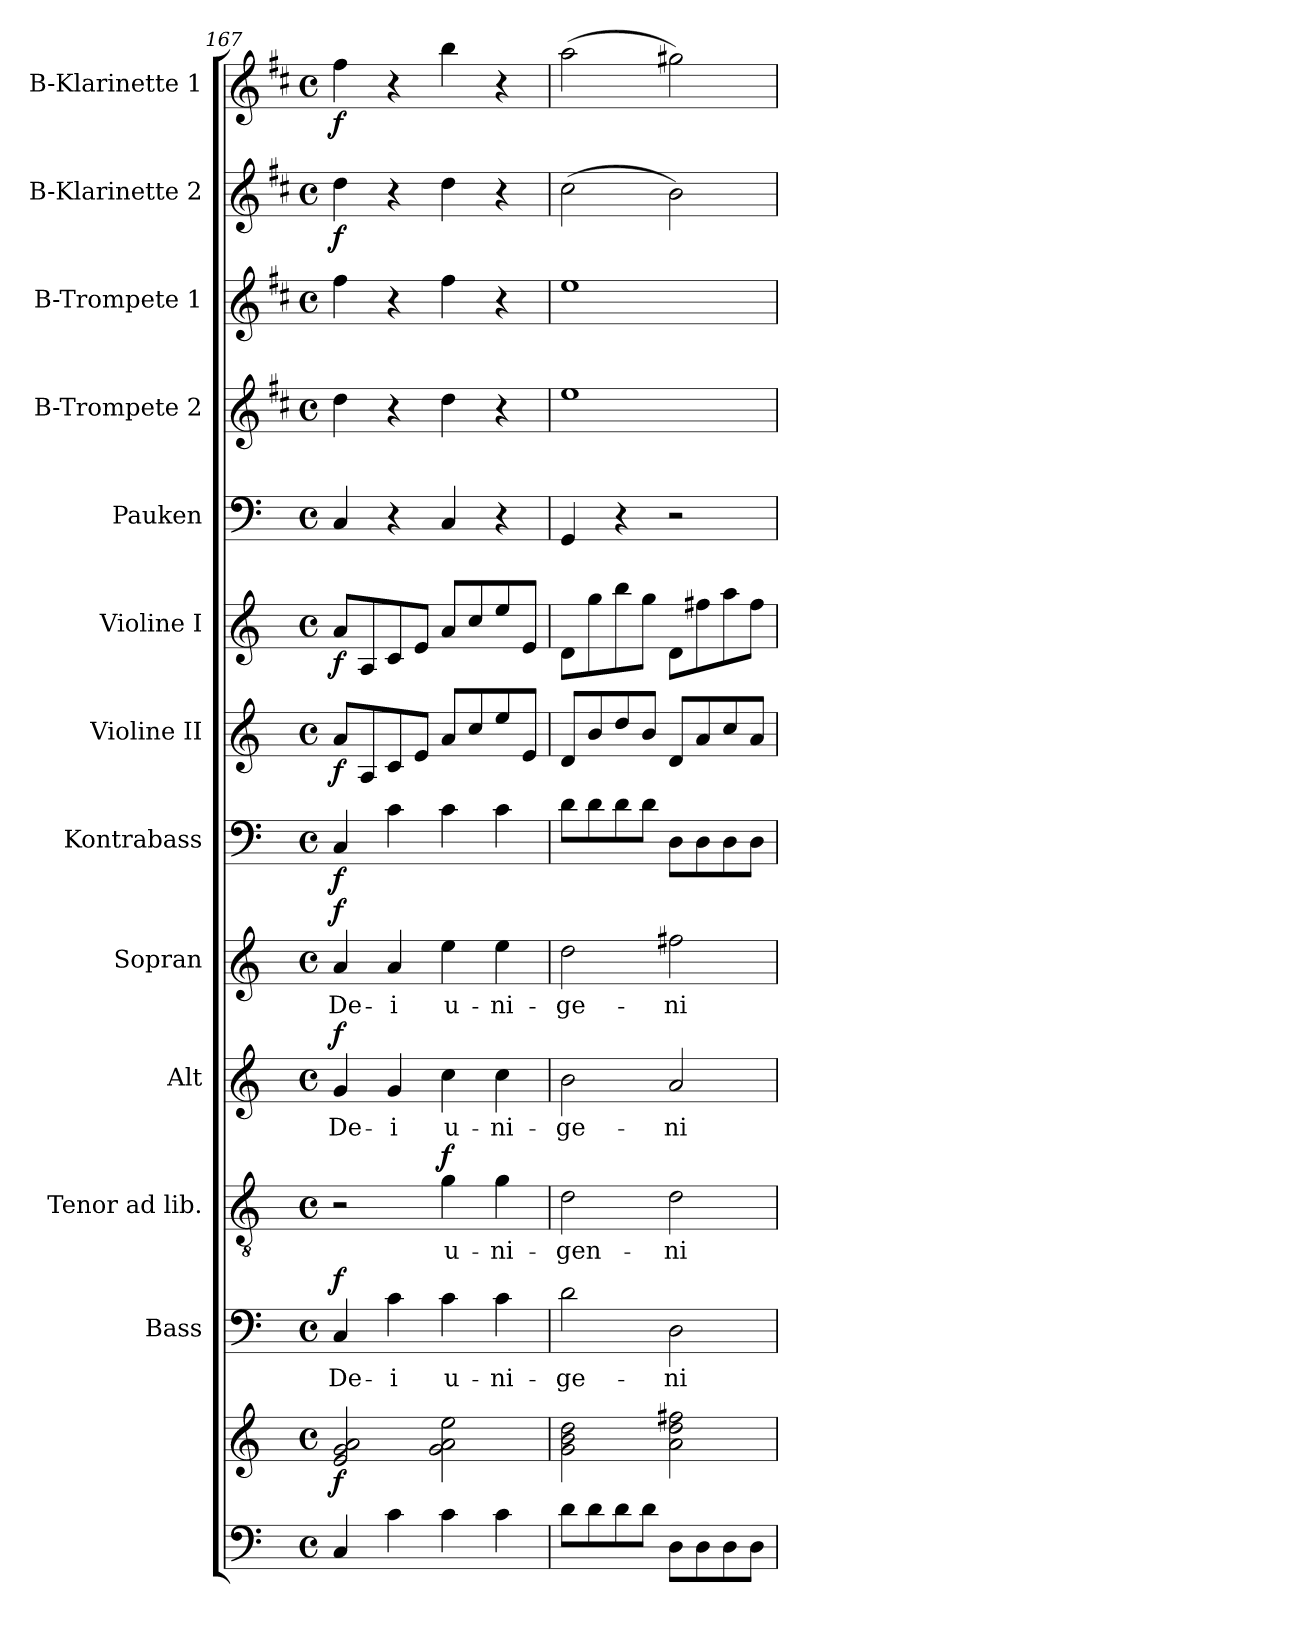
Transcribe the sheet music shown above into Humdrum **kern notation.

**kern	**kern	**dynam	**kern	**text	**dynam	**kern	**text	**dynam	**kern	**text	**dynam	**kern	**text	**dynam	**kern	**dynam	**kern	**dynam	**kern	**dynam	**kern	**kern	**kern	**kern	**dynam	**kern	**dynam
*part13	*part13	*part13	*part12	*part12	*part12	*part11	*part11	*part11	*part10	*part10	*part10	*part9	*part9	*part9	*part8	*part8	*part7	*part7	*part6	*part6	*part5	*part4	*part3	*part2	*part2	*part1	*part1
*staff14	*staff13	*staff13/14	*staff12	*staff12	*staff12	*staff11	*staff11	*staff11	*staff10	*staff10	*staff10	*staff9	*staff9	*staff9	*staff8	*staff8	*staff7	*staff7	*staff6	*staff6	*staff5	*staff4	*staff3	*staff2	*staff2	*staff1	*staff1
*	*	*	*I"Bass	*	*	*I"Tenor ad lib.	*	*	*I"Alt	*	*	*I"Sopran	*	*	*I"Kontrabass	*	*I"Violine II	*	*I"Violine I	*	*I"Pauken	*I"B-Trompete 2	*I"B-Trompete 1	*I"B-Klarinette 2	*	*I"B-Klarinette 1	*
*	*	*	*I'B.	*	*	*I'T.	*	*	*I'A.	*	*	*I'S.	*	*	*I'Kb.	*	*I'Vl. II	*	*I'Vl. I	*	*I'Pk.	*I'Trp. 2	*I'Trp. 1	*I'B Kl. 2	*	*I'B Kl. 1	*
*clefF4	*clefG2	*	*clefF4	*	*	*clefGv2	*	*	*clefG2	*	*	*clefG2	*	*	*clefF4	*	*clefG2	*	*clefG2	*	*clefF4	*clefG2	*clefG2	*clefG2	*	*clefG2	*
*	*	*	*	*	*	*	*	*	*	*	*	*	*	*	*ITrd7c12	*	*	*	*	*	*	*ITrd1c2	*ITrd1c2	*ITrd1c2	*	*ITrd1c2	*
*k[]	*k[]	*	*k[]	*	*	*k[]	*	*	*k[]	*	*	*k[]	*	*	*k[]	*	*k[]	*	*k[]	*	*k[]	*k[]	*k[]	*k[]	*	*k[]	*
*C:	*C:	*	*C:	*	*	*C:	*	*	*C:	*	*	*C:	*	*	*C:	*	*C:	*	*C:	*	*C:	*C:	*C:	*C:	*	*C:	*
*M4/4	*M4/4	*	*M4/4	*	*	*M4/4	*	*	*M4/4	*	*	*M4/4	*	*	*M4/4	*	*M4/4	*	*M4/4	*	*M4/4	*M4/4	*M4/4	*M4/4	*	*M4/4	*
*met(c)	*met(c)	*	*met(c)	*	*	*met(c)	*	*	*met(c)	*	*	*met(c)	*	*	*met(c)	*	*met(c)	*	*met(c)	*	*met(c)	*met(c)	*met(c)	*met(c)	*	*met(c)	*
=167	=167	=167	=167	=167	=167	=167	=167	=167	=167	=167	=167	=167	=167	=167	=167	=167	=167	=167	=167	=167	=167	=167	=167	=167	=167	=167	=167
!	!	!LO:DY:b	!	!LO:LY:b	!LO:DY:a	!	!	!	!	!LO:LY:b	!LO:DY:a	!	!LO:LY:b	!LO:DY:a	!	!LO:DY:b	!	!LO:DY:b	!	!LO:DY:b	!	!	!	!	!LO:DY:b	!	!LO:DY:b
4C/	2e/ 2g/ 2a/	f	4C/	De-	f	2r	.	.	4g/	De-	f	4a/	De-	f	4CC/	f	8a/L	f	8a/L	f	4C/	4cc\	4ee\	4cc\	f	4ee\	f
.	.	.	.	.	.	.	.	.	.	.	.	.	.	.	.	.	8A/	.	8A/	.	.	.	.	.	.	.	.
!	!	!	!	!LO:LY:b	!	!	!	!	!	!LO:LY:b	!	!	!LO:LY:b	!	!	!	!	!	!	!	!	!	!	!	!	!	!
4c\	.	.	4c\	-i	.	.	.	.	4g/	-i	.	4a/	-i	.	4C\	.	8c/	.	8c/	.	4r	4r	4r	4r	.	4r	.
.	.	.	.	.	.	.	.	.	.	.	.	.	.	.	.	.	8e/J	.	8e/J	.	.	.	.	.	.	.	.
!	!	!	!	!LO:LY:b	!	!	!LO:LY:b	!LO:DY:a	!	!LO:LY:b	!	!	!LO:LY:b	!	!	!	!	!	!	!	!	!	!	!	!	!	!
4c\	2g\ 2a\ 2ee\	.	4c\	u-	.	4g\	u-	f	4cc\	u-	.	4ee\	u-	.	4C\	.	8a/L	.	8a/L	.	4C/	4cc\	4ee\	4cc\	.	4aa\	.
.	.	.	.	.	.	.	.	.	.	.	.	.	.	.	.	.	8cc/	.	8cc/	.	.	.	.	.	.	.	.
!	!	!	!	!LO:LY:b	!	!	!LO:LY:b	!	!	!LO:LY:b	!	!	!LO:LY:b	!	!	!	!	!	!	!	!	!	!	!	!	!	!
4c\	.	.	4c\	-ni-	.	4g\	-ni-	.	4cc\	-ni-	.	4ee\	-ni-	.	4C\	.	8ee/	.	8ee/	.	4r	4r	4r	4r	.	4r	.
.	.	.	.	.	.	.	.	.	.	.	.	.	.	.	.	.	8e/J	.	8e/J	.	.	.	.	.	.	.	.
=168	=168	=168	=168	=168	=168	=168	=168	=168	=168	=168	=168	=168	=168	=168	=168	=168	=168	=168	=168	=168	=168	=168	=168	=168	=168	=168	=168
!	!	!	!	!LO:LY:b	!	!	!LO:LY:b	!	!	!LO:LY:b	!	!	!LO:LY:b	!	!	!	!	!	!	!	!	!	!	!	!	!	!
8d\L	2g\ 2b\ 2dd\	.	2d\	-ge-	.	2d\	-gen-	.	2b\	-ge-	.	2dd\	-ge-	.	8D\L	.	8d/L	.	8d\L	.	4GG/	1dd	1dd	(>2b\	.	(>2gg\	.
8d\	.	.	.	.	.	.	.	.	.	.	.	.	.	.	8D\	.	8b/	.	8gg\	.	.	.	.	.	.	.	.
8d\	.	.	.	.	.	.	.	.	.	.	.	.	.	.	8D\	.	8dd/	.	8bb\	.	4r	.	.	.	.	.	.
8d\J	.	.	.	.	.	.	.	.	.	.	.	.	.	.	8D\J	.	8b/J	.	8gg\J	.	.	.	.	.	.	.	.
!	!	!	!	!LO:LY:b	!	!	!LO:LY:b	!	!	!LO:LY:b	!	!	!LO:LY:b	!	!	!	!	!	!	!	!	!	!	!	!	!	!
8D\L	2a\ 2dd\ 2ff#X\	.	2D\	-ni-	.	2d\	-ni-	.	2a/	-ni-	.	2ff#X\	-ni-	.	8DD\L	.	8d/L	.	8d\L	.	2r	.	.	2a\)	.	2ff#X\)	.
8D\	.	.	.	.	.	.	.	.	.	.	.	.	.	.	8DD\	.	8a/	.	8ff#X\	.	.	.	.	.	.	.	.
8D\	.	.	.	.	.	.	.	.	.	.	.	.	.	.	8DD\	.	8cc/	.	8aa\	.	.	.	.	.	.	.	.
8D\J	.	.	.	.	.	.	.	.	.	.	.	.	.	.	8DD\J	.	8a/J	.	8ff#\J	.	.	.	.	.	.	.	.
=	=	=	=	=	=	=	=	=	=	=	=	=	=	=	=	=	=	=	=	=	=	=	=	=	=	=	=
*-	*-	*-	*-	*-	*-	*-	*-	*-	*-	*-	*-	*-	*-	*-	*-	*-	*-	*-	*-	*-	*-	*-	*-	*-	*-	*-	*-
